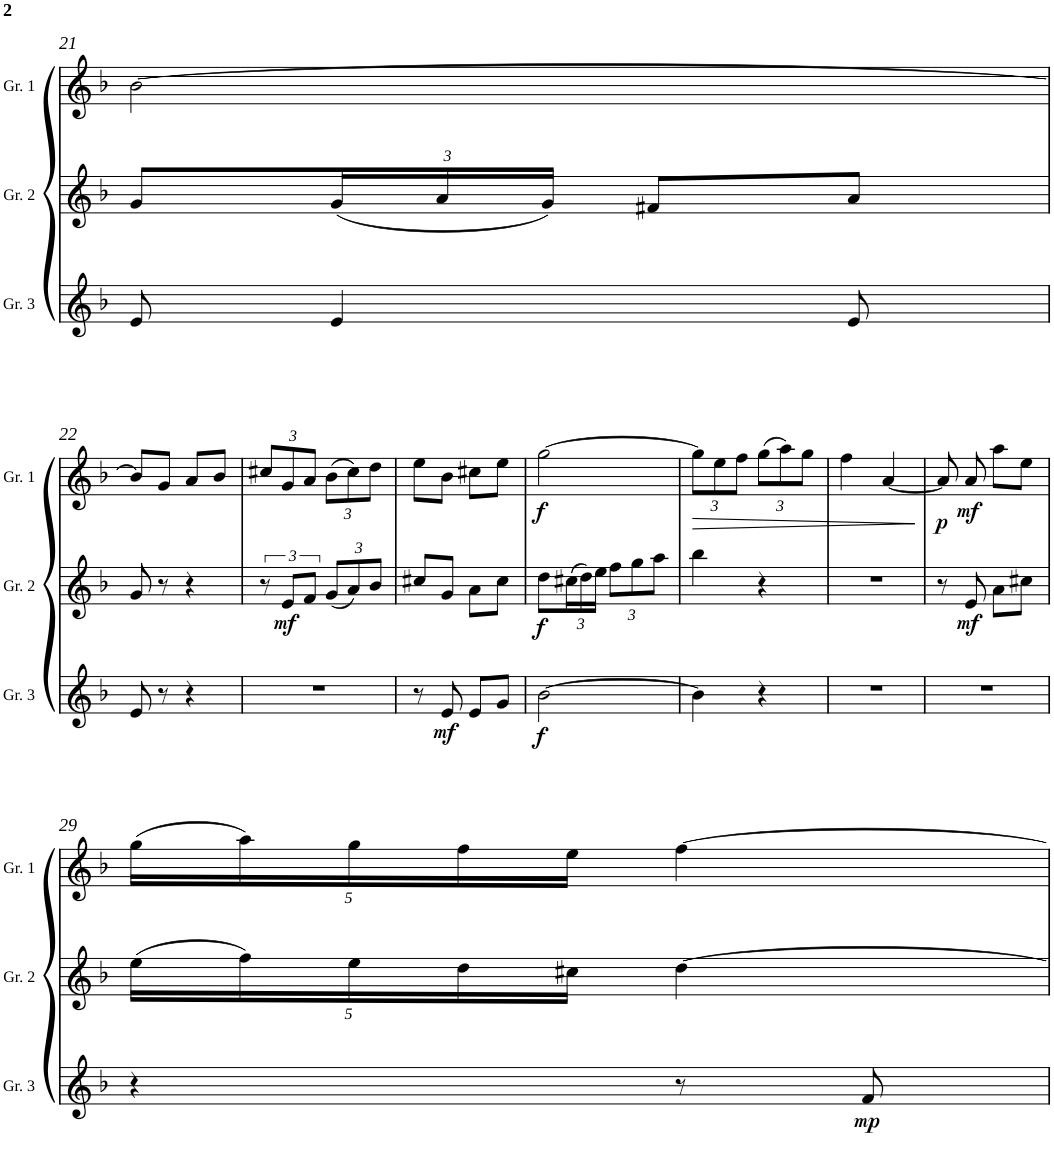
**kern	**dynam	**kern	**dynam	**kern	**dynam
*part3	*part3	*part2	*part2	*part1	*part1
*staff3	*staff3	*staff2	*staff2	*staff1	*staff1
*I"Gralla 3	*	*I"Gralla 2	*	*I"Gralla 1	*
*I'Gr. 3	*	*I'Gr. 2	*	*I'Gr. 1	*
!!LO:PB:g=z
*clefG2	*	*clefG2	*	*clefG2	*
*k[b-]	*	*k[b-]	*	*k[b-]	*
*d:	*	*d:	*	*d:	*
*M2/4	*	*M2/4	*	*M2/4	*
=21	=21	=21	=21	=21	=21
8e/	.	8g/L	.	[2b-\	.
*	*	*Xbrackettup	*	*	*
4e/	.	(<24g/L	.	.	.
.	.	24a/	.	.	.
.	.	24g/JJ)	.	.	.
.	.	8f#X/L	.	.	.
8e/	.	8a/J	.	.	.
!!LO:LB:g=z
=22	=22	=22	=22	=22	=22
8e/	.	8g/	.	8b-/L]	.
8r	.	8r	.	8g/J	.
4r	.	4r	.	8a/L	.
.	.	.	.	8b-/J	.
=23	=23	=23	=23	=23	=23
*	*	*brackettup	*	*Xbrackettup	*
2r	.	12r	.	12cc#X/L	.
!	!	!	!LO:DY:b	!	!
.	.	12e/L	mf	12g/	.
.	.	12f/J	.	12a/J	.
*	*	*Xbrackettup	*	*	*
.	.	(<12g/L	.	(>12b-\L	.
.	.	12a/)	.	12cc#\)	.
.	.	12b-/J	.	12dd\J	.
=24	=24	=24	=24	=24	=24
8r	.	8cc#X/L	.	8ee\L	.
!	!LO:DY:b	!	!	!	!
8e/	mf	8g/J	.	8b-\J	.
8e/L	.	8a\L	.	8cc#X\L	.
8g/J	.	8cc#\J	.	8ee\J	.
=25	=25	=25	=25	=25	=25
!	!LO:DY:b	!	!LO:DY:b	!	!LO:DY:b
[2b-\	f	8dd\L	f	[2gg\	f
.	.	(>24cc#X\L	.	.	.
.	.	24dd\)	.	.	.
.	.	24ee\JJ	.	.	.
.	.	12ff\L	.	.	.
.	.	12gg\	.	.	.
.	.	12aa\J	.	.	.
=26	=26	=26	=26	=26	=26
!	!	!	!	!	!LO:HP:b
4b-\]	.	4bb-\	.	12gg\L]	>
.	.	.	.	12ee\	.
.	.	.	.	12ff\J	.
4r	.	4r	.	(>12gg\L	.
.	.	.	.	12aa\)	.
.	.	.	.	12gg\J	.
=27	=27	=27	=27	=27	=27
2r	.	2r	.	4ff\	.
.	.	.	.	[4a/	.
.	.	.	.	.	]
=28	=28	=28	=28	=28	=28
!	!	!	!	!	!LO:DY:b
2r	.	8r	.	8a/]	p
!	!	!	!LO:DY:b	!	!LO:DY:b
.	.	8e/	mf	8a/	mf
.	.	8a\L	.	8aa\L	.
.	.	8cc#X\J	.	8ee\J	.
!!LO:LB:g=z
=29	=29	=29	=29	=29	=29
4r	.	(>20ee\LL	.	(>20gg\LL	.
.	.	20ff\)	.	20aa\)	.
.	.	20ee\	.	20gg\	.
.	.	20dd\	.	20ff\	.
.	.	20cc#X\JJ	.	20ee\JJ	.
8r	.	[4dd\	.	[4ff\	.
!	!LO:DY:b	!	!	!	!
8f/	mp	.	.	.	.
=	=	=	=	=	=
*-	*-	*-	*-	*-	*-
